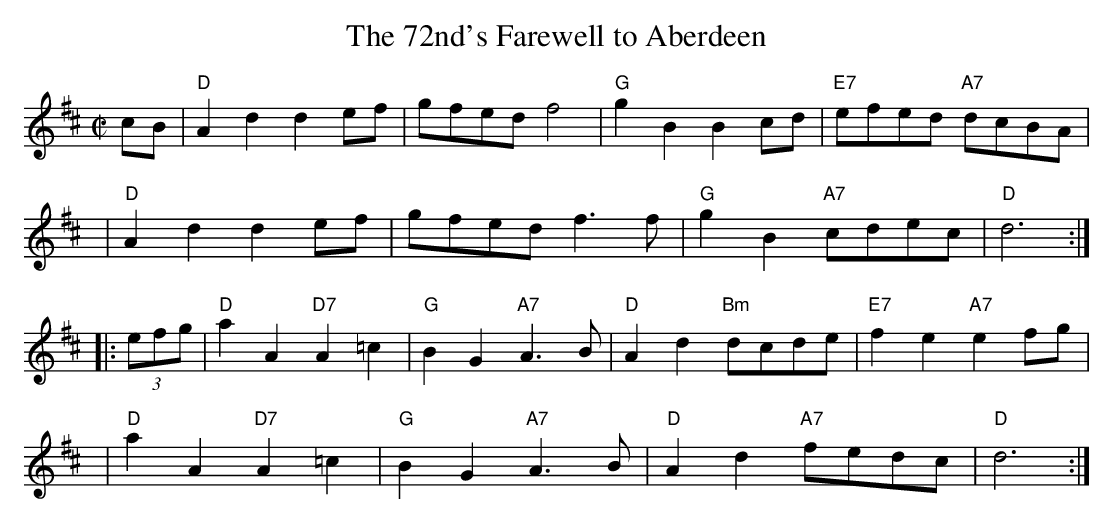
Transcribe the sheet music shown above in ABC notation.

X:1
T: The 72nd's Farewell to Aberdeen
M: C|
L: 1/8
K: D
   cB \
| "D"A2d2 d2ef | gfed f4 | "G"g2B2 B2cd | "E7"efed "A7"dcBA |
y4 \
| "D"A2d2 d2ef | gfed f3f | "G"g2B2 "A7"cdec | "D"d6 :|
|: (3efg \
| "D"a2A2 "D7"A2=c2 | "G"B2G2 "A7"A3B | "D"A2d2 "Bm"dcde | "E7"f2e2 "A7"e2fg |
y4 \
| "D"a2A2 "D7"A2=c2 | "G"B2G2 "A7"A3B | "D"A2d2 "A7"fedc | "D"d6 :|
